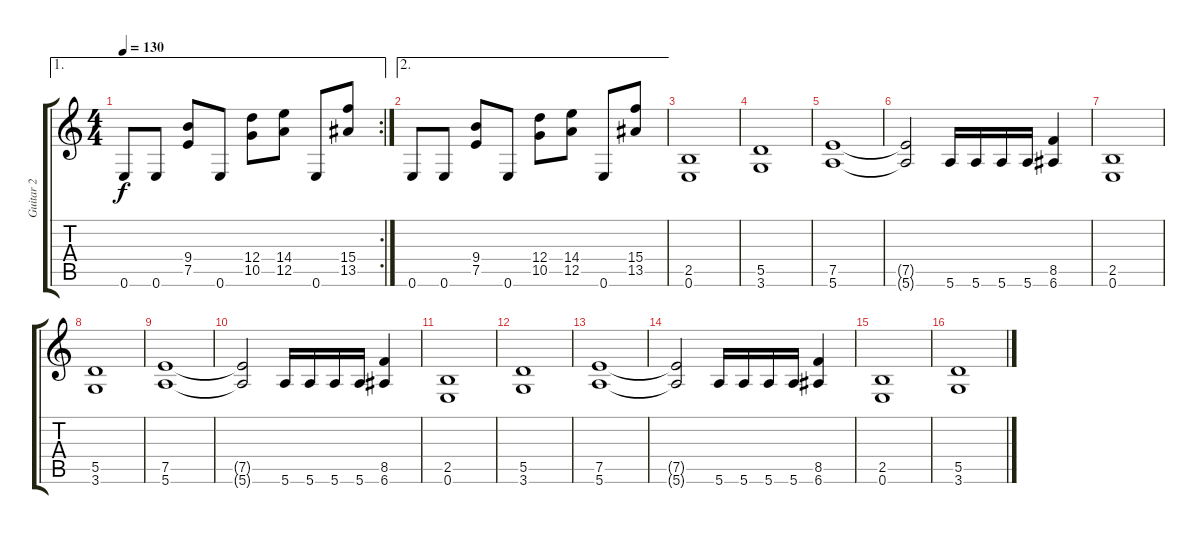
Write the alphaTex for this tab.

\track ("Guitar 2" "Guitar 2") {instrument distortionguitar}
\staff {score tabs}
\tuning (E4 B3 G3 D3 A2 E2) {hide}
\ae 1
\rc 2
\ts (4 4)
\tempo 130
\clef g2
\ks c
0.6.8{dy f} 0.6.8 (9.4 7.5).8 0.6.8 (12.4 10.5).8 (14.4 12.5).8 0.6.8 (15.4 13.5).8 |
\ae 2
0.6.8 0.6.8 (9.4 7.5).8 0.6.8 (12.4 10.5).8 (14.4 12.5).8 0.6.8 (15.4 13.5).8 |
(2.5 0.6).1{volume 13} |
(5.5 3.6).1 |
(7.5 5.6).1 |
(7.5{t} 5.6{t}).2 5.6.16 5.6.16 5.6.16 5.6.16 (8.5 6.6).4 |
(2.5 0.6).1 |
(5.5 3.6).1 |
(7.5 5.6).1 |
(7.5{t} 5.6{t}).2 5.6.16 5.6.16 5.6.16 5.6.16 (8.5 6.6).4 |
(2.5 0.6).1 |
(5.5 3.6).1 |
(7.5 5.6).1 |
(7.5{t} 5.6{t}).2 5.6.16 5.6.16 5.6.16 5.6.16 (8.5 6.6).4 |
(2.5 0.6).1 |
(5.5 3.6).1
